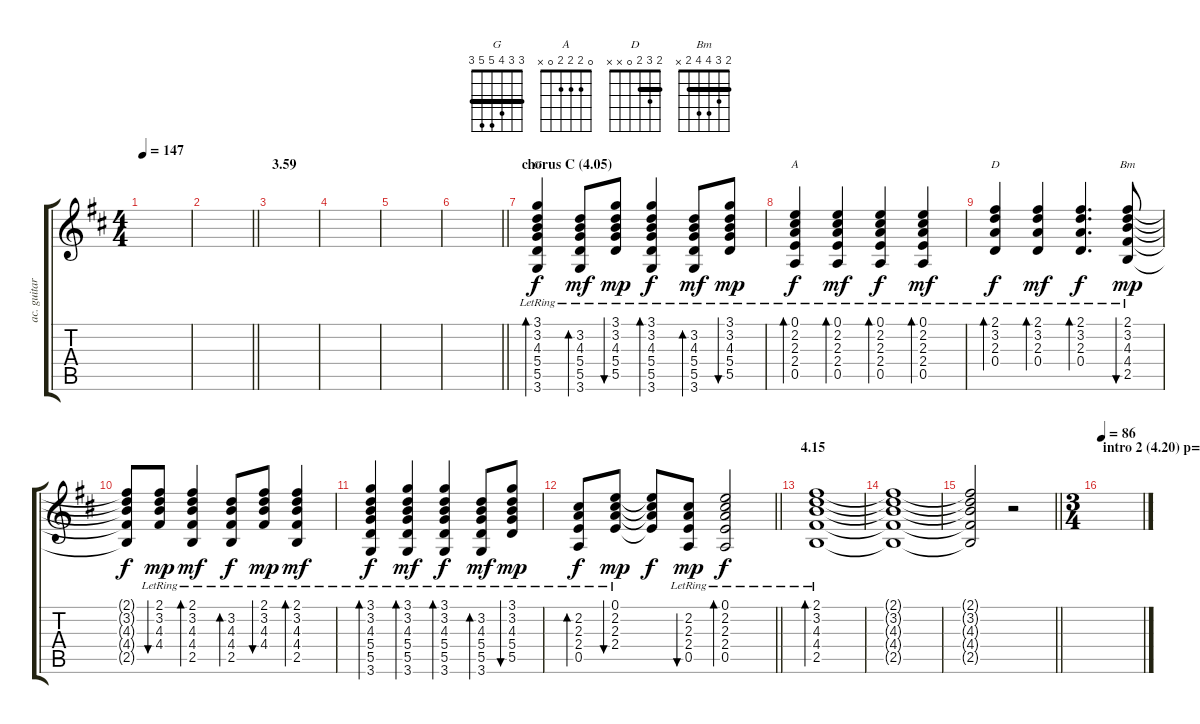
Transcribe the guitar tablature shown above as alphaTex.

\track ("ac. guitar" "ac. guitar") {instrument acousticguitarsteel}
\staff {score tabs}
\tuning (E4 B3 G3 D3 A2 E2) {hide}
\chord ("G" 3 3 4 5 5 3) {barre 3}
\chord ("A" 0 2 2 2 0 x)
\chord ("D" 2 3 2 0 x x) {barre 2}
\chord ("Bm" 2 3 4 4 2 x) {barre 2}
\ts (4 4)
\tempo 147
\clef g2
\ks d
|
\barLineRight lightlight
|
\section ("" "3.59")
|
|
|
\barLineRight lightlight
|
\section ("" "chorus C (4.05)")
(3.1{lr} 3.2{lr} 4.3{lr} 5.4{lr} 5.5{lr} 3.6{lr}).4{bd 30 ch "G" dy f} (3.2{lr} 4.3{lr} 5.4{lr} 5.5{lr} 3.6{lr}).8{bd 30 dy mf} (3.1{lr} 3.2{lr} 4.3{lr} 5.4{lr} 5.5{lr}).8{bu 30 dy mp} (3.1{lr} 3.2{lr} 4.3{lr} 5.4{lr} 5.5{lr} 3.6{lr}).4{bd 30 dy f} (3.2{lr} 4.3{lr} 5.4{lr} 5.5{lr} 3.6{lr}).8{bd 30 dy mf} (3.1{lr} 3.2{lr} 4.3{lr} 5.4{lr} 5.5{lr}).8{bu 30 dy mp} |
(0.1{lr} 2.2{lr} 2.3{lr} 2.4{lr} 0.5{lr}).4{bd 30 ch "A" dy f} (0.1{lr} 2.2{lr} 2.3{lr} 2.4{lr} 0.5{lr}).4{bd 30 dy mf} (0.1{lr} 2.2{lr} 2.3{lr} 2.4{lr} 0.5{lr}).4{bd 30 dy f} (0.1{lr} 2.2{lr} 2.3{lr} 2.4{lr} 0.5{lr}).4{bd 30 dy mf} |
(2.1{lr} 3.2{lr} 2.3{lr} 0.4{lr}).4{bd 30 ch "D" dy f} (2.1{lr} 3.2{lr} 2.3{lr} 0.4{lr}).4{bd 30 dy mf} (2.1{lr} 3.2{lr} 2.3{lr} 0.4{lr}).4{d bd 30 dy f} (2.1{lr} 3.2{lr} 4.3{lr} 4.4{lr} 2.5{lr}).8{bu 30 ch "Bm" dy mp} |
(2.1{t} 3.2{t} 4.3{t} 4.4{t} 2.5{t}).8{dy f} (2.1{lr} 3.2{lr} 4.3{lr} 4.4{lr}).8{bu 30 dy mp} (2.1{lr} 3.2{lr} 4.3{lr} 4.4{lr} 2.5{lr}).4{bd 30 dy mf} (3.2{lr} 4.3{lr} 4.4{lr} 2.5{lr}).8{bd 30 dy f} (2.1{lr} 3.2{lr} 4.3{lr} 4.4{lr}).8{bu 30 dy mp} (2.1{lr} 3.2{lr} 4.3{lr} 4.4{lr} 2.5{lr}).4{bd 30 dy mf} |
(3.1{lr} 3.2{lr} 4.3{lr} 5.4{lr} 5.5{lr} 3.6{lr}).4{bd 30 dy f} (3.1{lr} 3.2{lr} 4.3{lr} 5.4{lr} 5.5{lr} 3.6{lr}).4{bd 30 dy mf} (3.1{lr} 3.2{lr} 4.3{lr} 5.4{lr} 5.5{lr} 3.6{lr}).4{bd 30 dy f} (3.2{lr} 4.3{lr} 5.4{lr} 5.5{lr} 3.6{lr}).8{bd 30 dy mf} (3.1{lr} 3.2{lr} 4.3{lr} 5.4{lr} 5.5{lr}).8{bu 30 dy mp} |
\barLineRight lightlight
(2.2{lr} 2.3{lr} 2.4{lr} 0.5{lr}).8{bd 30 dy f} (0.1{lr} 2.2{lr} 2.3{lr} 2.4{lr}).8{bu 30 dy mp} (0.1{t} 2.2{t} 2.3{t} 2.4{t}).8{dy f} (2.2{lr} 2.3{lr} 2.4{lr} 0.5{lr}).8{bu 30 dy mp} (0.1{lr} 2.2{lr} 2.3{lr} 2.4{lr} 0.5{lr}).2{bd 30 dy f} |
\section ("" "4.15")
(2.1{lr} 3.2{lr} 4.3{lr} 4.4{lr} 2.5{lr}).1{bd 30} |
(2.1{t} 3.2{t} 4.3{t} 4.4{t} 2.5{t}).1 |
\barLineRight lightlight
(2.1{t} 3.2{t} 4.3{t} 4.4{t} 2.5{t}).2 r.2 |
\ts (3 4)
\section ("" "intro 2 (4.20) p=86")
\tempo 86
